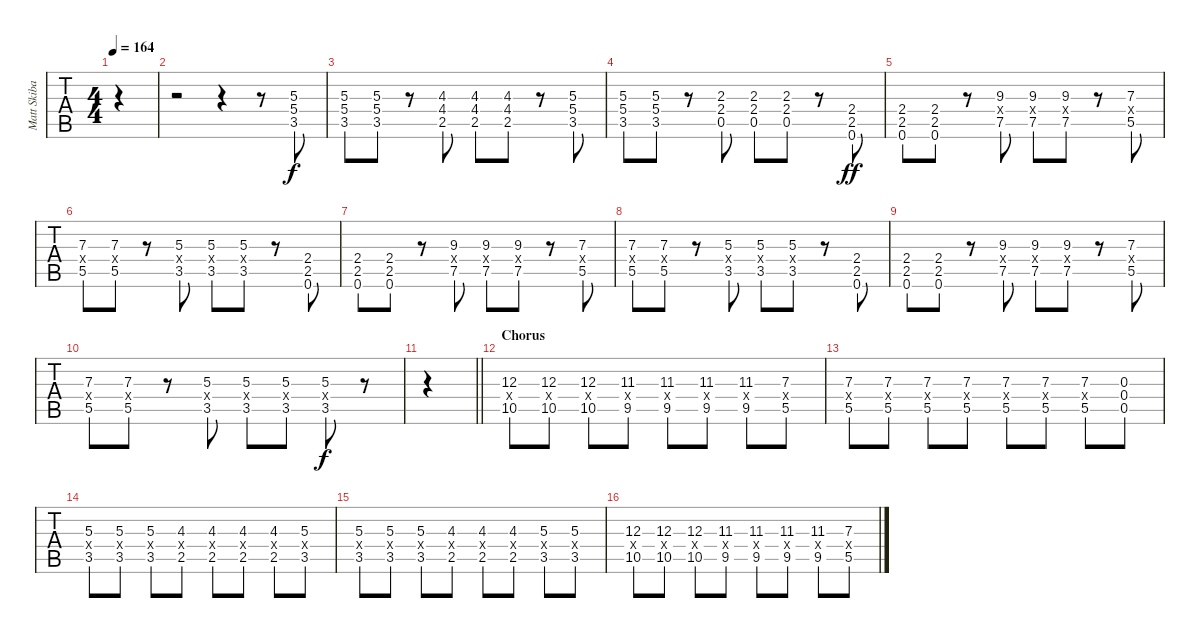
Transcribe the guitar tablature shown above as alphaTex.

\track ("Matt Skiba - Guitar Two" "Matt Skiba") {instrument distortionguitar}
\staff {tabs}
\tuning (E4 B3 G3 D3 A2 E2) {hide}
\ts (4 4)
\tempo 164
\clef g2
\ks eminor
|
r.2 r.4 r.8 (5.3 5.4 3.5).8 |
(5.3 5.4 3.5).8 (5.3 5.4 3.5).8 r.8 (4.3 4.4 2.5).8 (4.3 4.4 2.5).8 (4.3 4.4 2.5).8 r.8 (5.3 5.4 3.5).8 |
(5.3 5.4 3.5).8 (5.3 5.4 3.5).8 r.8 (2.3 2.4 0.5).8 (2.3 2.4 0.5).8 (2.3 2.4 0.5).8 r.8 (2.4 2.5 0.6).8{dy ff} |
(2.4 2.5 0.6).8 (2.4 2.5 0.6).8 r.8 (9.3 7.4{x} 7.5).8 (9.3 7.4{x} 7.5).8 (9.3 7.4{x} 7.5).8 r.8 (7.3 5.4{x} 5.5).8 |
(7.3 5.4{x} 5.5).8 (7.3 5.4{x} 5.5).8 r.8 (5.3 3.4{x} 3.5).8 (5.3 3.4{x} 3.5).8 (5.3 3.4{x} 3.5).8 r.8 (2.4 2.5 0.6).8 |
(2.4 2.5 0.6).8 (2.4 2.5 0.6).8 r.8 (9.3 7.4{x} 7.5).8 (9.3 7.4{x} 7.5).8 (9.3 7.4{x} 7.5).8 r.8 (7.3 5.4{x} 5.5).8 |
(7.3 5.4{x} 5.5).8 (7.3 5.4{x} 5.5).8 r.8 (5.3 3.4{x} 3.5).8 (5.3 3.4{x} 3.5).8 (5.3 3.4{x} 3.5).8 r.8 (2.4 2.5 0.6).8 |
(2.4 2.5 0.6).8 (2.4 2.5 0.6).8 r.8 (9.3 7.4{x} 7.5).8 (9.3 7.4{x} 7.5).8 (9.3 7.4{x} 7.5).8 r.8 (7.3 5.4{x} 5.5).8 |
(7.3 5.4{x} 5.5).8 (7.3 5.4{x} 5.5).8 r.8 (5.3 3.4{x} 3.5).8 (5.3 3.4{x} 3.5).8 (5.3 3.4{x} 3.5).8 (5.3 3.4{x} 3.5).8{dy f} r.8 |
\barLineRight lightlight
|
\section ("" "Chorus")
(12.3 10.4{x} 10.5).8{volume 7 balance 5} (12.3 10.4{x} 10.5).8 (12.3 10.4{x} 10.5).8 (11.3 9.4{x} 9.5).8 (11.3 9.4{x} 9.5).8 (11.3 9.4{x} 9.5).8 (11.3 9.4{x} 9.5).8 (7.3 5.4{x} 5.5).8 |
(7.3 5.4{x} 5.5).8 (7.3 5.4{x} 5.5).8 (7.3 5.4{x} 5.5).8 (7.3 5.4{x} 5.5).8 (7.3 5.4{x} 5.5).8 (7.3 5.4{x} 5.5).8 (7.3 5.4{x} 5.5).8 (0.3 0.4 0.5).8 |
(5.3 3.4{x} 3.5).8 (5.3 3.4{x} 3.5).8 (5.3 3.4{x} 3.5).8 (4.3 2.4{x} 2.5).8 (4.3 2.4{x} 2.5).8 (4.3 2.4{x} 2.5).8 (4.3 2.4{x} 2.5).8 (5.3 3.4{x} 3.5).8 |
(5.3 3.4{x} 3.5).8 (5.3 3.4{x} 3.5).8 (5.3 3.4{x} 3.5).8 (4.3 2.4{x} 2.5).8 (4.3 2.4{x} 2.5).8 (4.3 2.4{x} 2.5).8 (5.3 3.4{x} 3.5).8 (5.3 3.4{x} 3.5).8 |
(12.3 10.4{x} 10.5).8 (12.3 10.4{x} 10.5).8 (12.3 10.4{x} 10.5).8 (11.3 9.4{x} 9.5).8 (11.3 9.4{x} 9.5).8 (11.3 9.4{x} 9.5).8 (11.3 9.4{x} 9.5).8 (7.3 5.4{x} 5.5).8
